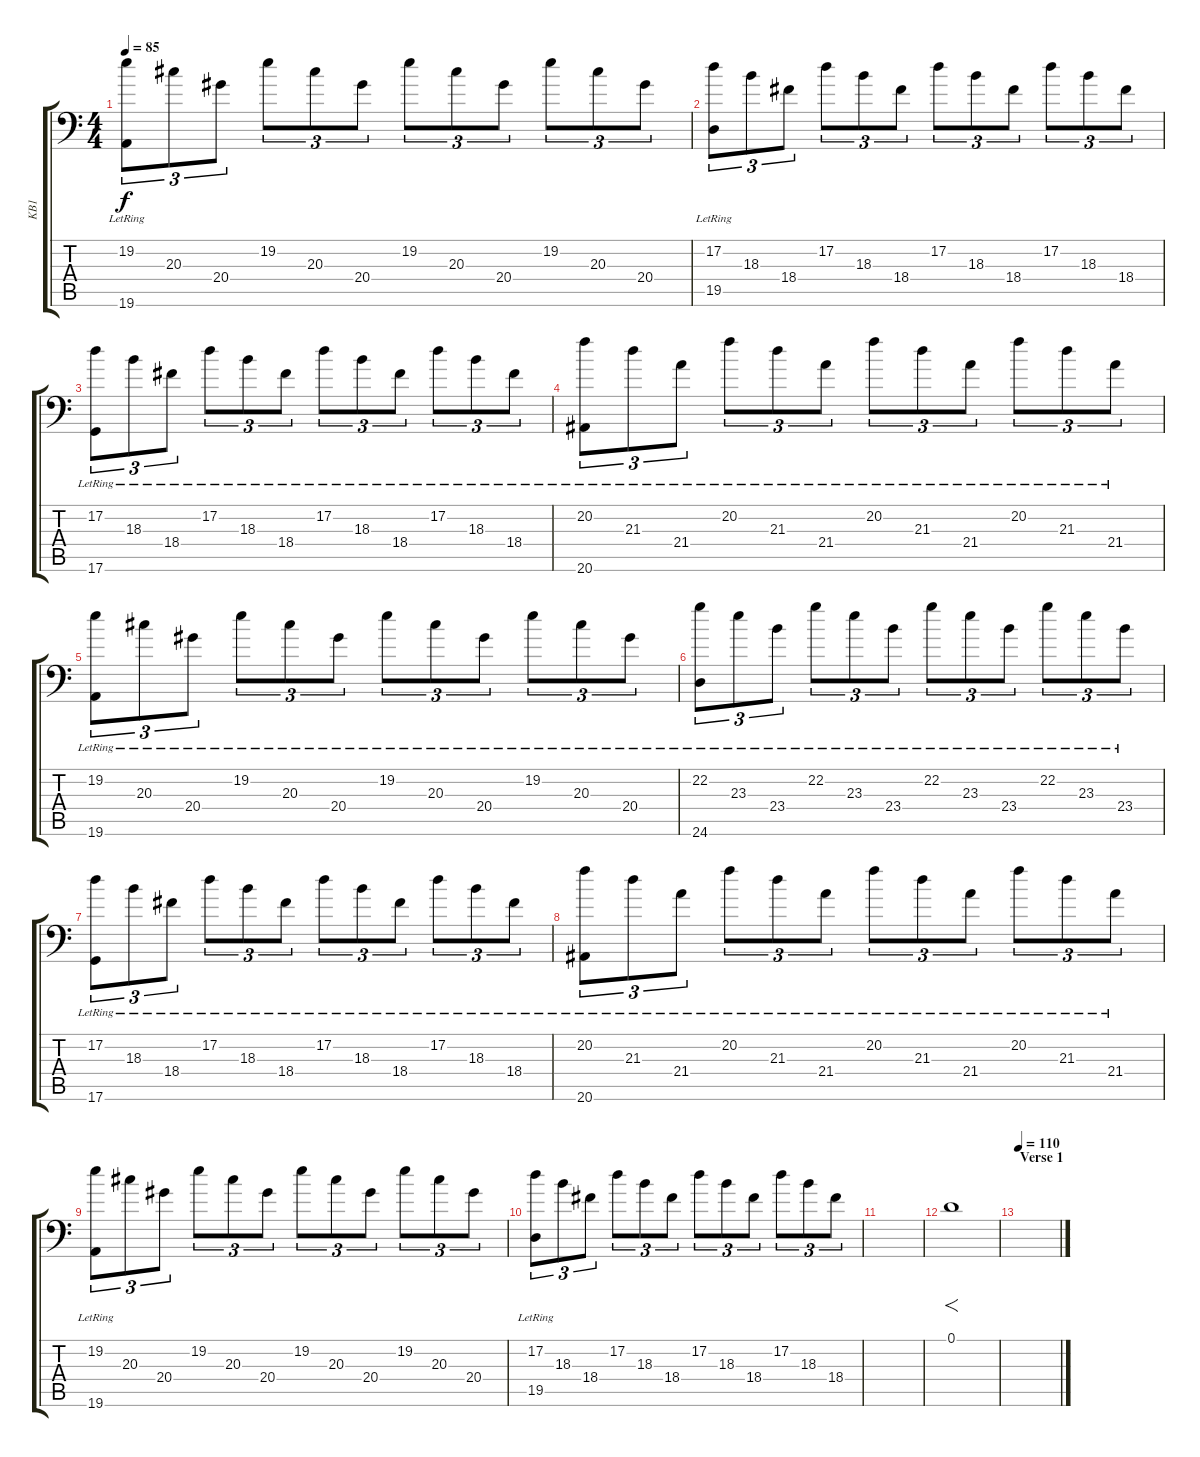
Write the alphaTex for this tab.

\track ("KB1" "KB1") {instrument musicbox}
\staff {score tabs}
\tuning (D4 A3 F3 C3 G1 D1) {hide}
\ts (4 4)
\tempo 85
\clef f4
\ks c
(19.2 19.6{lr}).8{tu (3 2) dy f} 20.3.8{tu (3 2)} 20.4.8{tu (3 2)} 19.2.8{tu (3 2)} 20.3.8{tu (3 2)} 20.4.8{tu (3 2)} 19.2.8{tu (3 2)} 20.3.8{tu (3 2)} 20.4.8{tu (3 2)} 19.2.8{tu (3 2)} 20.3.8{tu (3 2)} 20.4.8{tu (3 2)} |
(17.2 19.5{lr}).8{tu (3 2)} 18.3.8{tu (3 2)} 18.4.8{tu (3 2)} 17.2.8{tu (3 2)} 18.3.8{tu (3 2)} 18.4.8{tu (3 2)} 17.2.8{tu (3 2)} 18.3.8{tu (3 2)} 18.4.8{tu (3 2)} 17.2.8{tu (3 2)} 18.3.8{tu (3 2)} 18.4.8{tu (3 2)} |
(17.2{lr} 17.6{lr}).8{tu (3 2)} 18.3{lr}.8{tu (3 2)} 18.4{lr}.8{tu (3 2)} 17.2{lr}.8{tu (3 2)} 18.3{lr}.8{tu (3 2)} 18.4{lr}.8{tu (3 2)} 17.2{lr}.8{tu (3 2)} 18.3{lr}.8{tu (3 2)} 18.4{lr}.8{tu (3 2)} 17.2{lr}.8{tu (3 2)} 18.3{lr}.8{tu (3 2)} 18.4{lr}.8{tu (3 2)} |
(20.2{lr} 20.6{lr}).8{tu (3 2)} 21.3{lr}.8{tu (3 2)} 21.4{lr}.8{tu (3 2)} 20.2{lr}.8{tu (3 2)} 21.3{lr}.8{tu (3 2)} 21.4{lr}.8{tu (3 2)} 20.2{lr}.8{tu (3 2)} 21.3{lr}.8{tu (3 2)} 21.4{lr}.8{tu (3 2)} 20.2{lr}.8{tu (3 2)} 21.3{lr}.8{tu (3 2)} 21.4{lr}.8{tu (3 2)} |
(19.2{lr} 19.6{lr}).8{tu (3 2)} 20.3{lr}.8{tu (3 2)} 20.4{lr}.8{tu (3 2)} 19.2{lr}.8{tu (3 2)} 20.3{lr}.8{tu (3 2)} 20.4{lr}.8{tu (3 2)} 19.2{lr}.8{tu (3 2)} 20.3{lr}.8{tu (3 2)} 20.4{lr}.8{tu (3 2)} 19.2{lr}.8{tu (3 2)} 20.3{lr}.8{tu (3 2)} 20.4{lr}.8{tu (3 2)} |
(22.2{lr} 24.6{lr}).8{tu (3 2)} 23.3{lr}.8{tu (3 2)} 23.4{lr}.8{tu (3 2)} 22.2{lr}.8{tu (3 2)} 23.3{lr}.8{tu (3 2)} 23.4{lr}.8{tu (3 2)} 22.2{lr}.8{tu (3 2)} 23.3{lr}.8{tu (3 2)} 23.4{lr}.8{tu (3 2)} 22.2{lr}.8{tu (3 2)} 23.3{lr}.8{tu (3 2)} 23.4{lr}.8{tu (3 2)} |
(17.2{lr} 17.6{lr}).8{tu (3 2)} 18.3{lr}.8{tu (3 2)} 18.4{lr}.8{tu (3 2)} 17.2{lr}.8{tu (3 2)} 18.3{lr}.8{tu (3 2)} 18.4{lr}.8{tu (3 2)} 17.2{lr}.8{tu (3 2)} 18.3{lr}.8{tu (3 2)} 18.4{lr}.8{tu (3 2)} 17.2{lr}.8{tu (3 2)} 18.3{lr}.8{tu (3 2)} 18.4{lr}.8{tu (3 2)} |
(20.2{lr} 20.6{lr}).8{tu (3 2)} 21.3{lr}.8{tu (3 2)} 21.4{lr}.8{tu (3 2)} 20.2{lr}.8{tu (3 2)} 21.3{lr}.8{tu (3 2)} 21.4{lr}.8{tu (3 2)} 20.2{lr}.8{tu (3 2)} 21.3{lr}.8{tu (3 2)} 21.4{lr}.8{tu (3 2)} 20.2{lr}.8{tu (3 2)} 21.3{lr}.8{tu (3 2)} 21.4{lr}.8{tu (3 2)} |
(19.2 19.6{lr}).8{tu (3 2)} 20.3.8{tu (3 2)} 20.4.8{tu (3 2)} 19.2.8{tu (3 2)} 20.3.8{tu (3 2)} 20.4.8{tu (3 2)} 19.2.8{tu (3 2)} 20.3.8{tu (3 2)} 20.4.8{tu (3 2)} 19.2.8{tu (3 2)} 20.3.8{tu (3 2)} 20.4.8{tu (3 2)} |
(17.2 19.5{lr}).8{tu (3 2)} 18.3.8{tu (3 2)} 18.4.8{tu (3 2)} 17.2.8{tu (3 2)} 18.3.8{tu (3 2)} 18.4.8{tu (3 2)} 17.2.8{tu (3 2)} 18.3.8{tu (3 2)} 18.4.8{tu (3 2)} 17.2.8{tu (3 2)} 18.3.8{tu (3 2)} 18.4.8{tu (3 2)} |
|
0.1.1{f instrument pad6metallic} |
\section ("" "Verse 1")
\tempo 110
